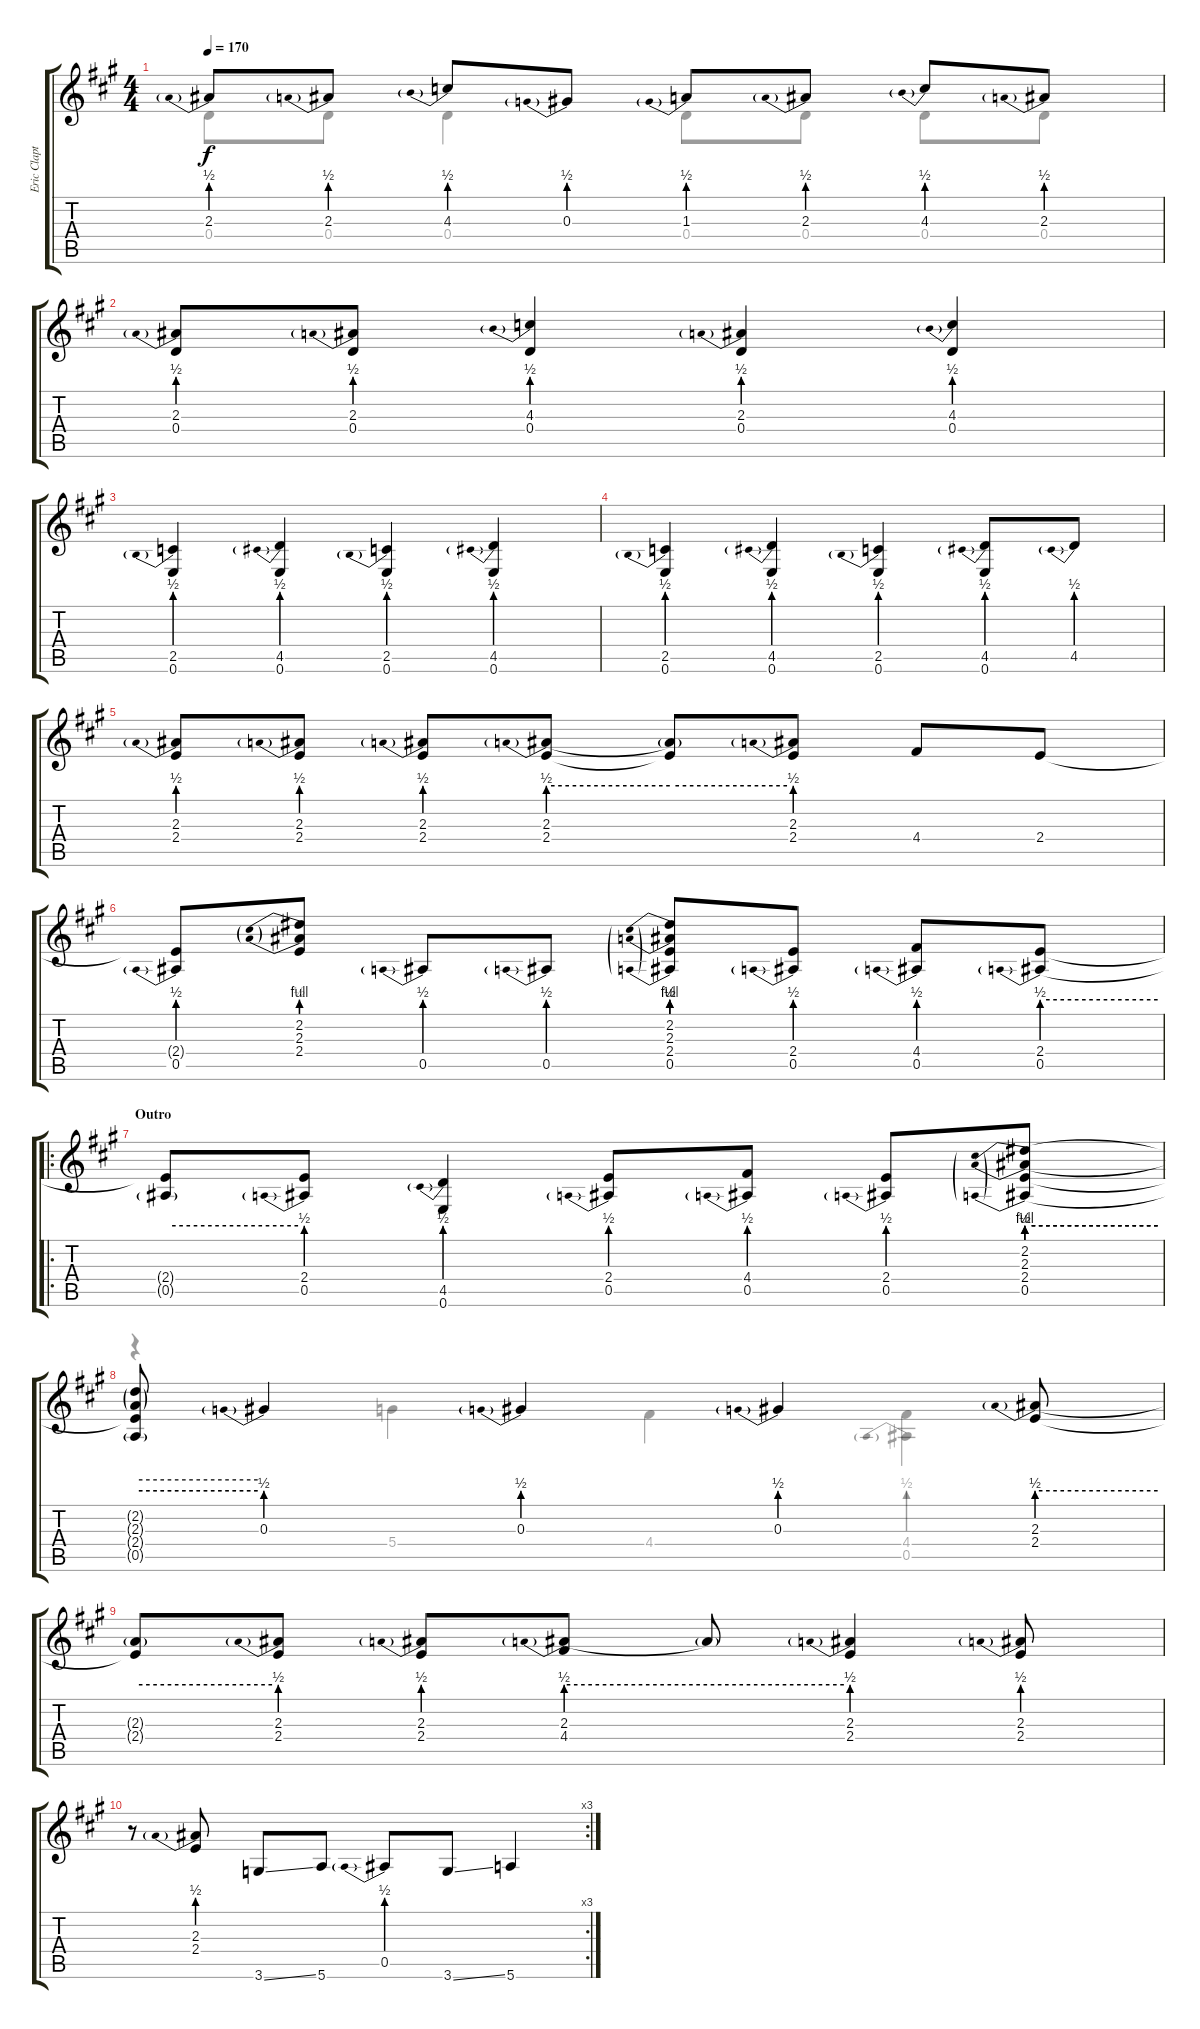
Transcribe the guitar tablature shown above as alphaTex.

\track ("Eric Clapton (clean)" "Eric Clapt") {instrument electricguitarclean}
\staff {score tabs}
\tuning (E4 B3 G3 D3 A2 E2) {hide}
\voice
\ts (4 4)
\tempo 170
\clef g2
\ks a
2.3{be (prebend 0 2 60 2)}.8{dy f} 2.3{be (prebend 0 2 60 2)}.8 4.3{be (prebend 0 2 60 2)}.8 0.3{be (prebend 0 2 60 2)}.8 1.3{be (prebend 0 2 60 2)}.8 2.3{be (prebend 0 2 60 2)}.8 4.3{be (prebend 0 2 60 2)}.8 2.3{be (prebend 0 2 60 2)}.8 |
(2.3{be (prebend 0 2 60 2)} 0.4).8 (2.3{be (prebend 0 2 60 2)} 0.4).8 (4.3{be (prebend 0 2 60 2)} 0.4).4 (2.3{be (prebend 0 2 60 2)} 0.4).4 (4.3{be (prebend 0 2 60 2)} 0.4).4 |
(2.5{be (prebend 0 2 60 2)} 0.6).4 (4.5{be (prebend 0 2 60 2)} 0.6).4 (2.5{be (prebend 0 2 60 2)} 0.6).4 (4.5{be (prebend 0 2 60 2)} 0.6).4 |
(2.5{be (prebend 0 2 60 2)} 0.6).4 (4.5{be (prebend 0 2 60 2)} 0.6).4 (2.5{be (prebend 0 2 60 2)} 0.6).4 (4.5{be (prebend 0 2 60 2)} 0.6).8 4.5{be (prebend 0 2 60 2)}.8 |
(2.3{be (prebend 0 2 60 2)} 2.4).8 (2.3{be (prebend 0 2 60 2)} 2.4).8 (2.3{be (prebend 0 2 60 2)} 2.4).8 (2.3{be (prebend 0 2 60 2)} 2.4).8 (2.3{be (hold 0 2 60 2) t} 2.4{t}).8 (2.3{be (prebend 0 2 60 2)} 2.4).8 4.4.8 2.4.8 |
(2.4{t} 0.5{be (prebend 0 2 60 2)}).8 (2.2{be (prebend 0 4 60 4)} 2.3{be (prebend 0 2 60 2)} 2.4).8 0.5{be (prebend 0 2 60 2)}.8 0.5{be (prebend 0 2 60 2)}.8 (2.2{be (prebend 0 4 60 4)} 2.3{be (prebend 0 2 60 2)} 2.4 0.5{be (prebend 0 2 60 2)}).8 (2.4 0.5{be (prebend 0 2 60 2)}).8 (4.4 0.5{be (prebend 0 2 60 2)}).8 (2.4 0.5{be (prebend 0 2 60 2)}).8 |
\ro
\section ("" "Outro")
(2.4{t} 0.5{be (hold 0 2 60 2) t}).8 (2.4 0.5{be (prebend 0 2 60 2)}).8 (4.5{be (prebend 0 2 60 2)} 0.6).4 (2.4 0.5{be (prebend 0 2 60 2)}).8 (4.4 0.5{be (prebend 0 2 60 2)}).8 (2.4 0.5{be (prebend 0 2 60 2)}).8 (2.2{be (prebend 0 4 60 4)} 2.3{be (prebend 0 2 60 2)} 2.4 0.5{be (prebend 0 2 60 2)}).8 |
(2.2{be (hold 0 4 60 4) t} 2.3{be (hold 0 2 60 2) t} 2.4{t} 0.5{be (hold 0 2 60 2) t}).8 0.3{be (prebend 0 2 60 2)}.4 0.3{be (prebend 0 2 60 2)}.4 0.3{be (prebend 0 2 60 2)}.4 (2.3{be (prebend 0 2 60 2)} 2.4).8 |
(2.3{be (hold 0 2 60 2) t} 2.4{t}).8 (2.3{be (prebend 0 2 60 2)} 2.4).8 (2.3{be (prebend 0 2 60 2)} 2.4).8 (2.3{be (prebend 0 2 60 2)} 4.4).8 2.3{be (hold 0 2 60 2) t}.8 (2.3{be (prebend 0 2 60 2)} 2.4).4 (2.3{be (prebend 0 2 60 2)} 2.4).8 |
\rc 3
r.8 (2.3{be (prebend 0 2 60 2)} 2.4).8 3.6{ss}.8 5.6.8 0.5{be (prebend 0 2 60 2)}.8 3.6{ss}.8 5.6.4
\voice
\clef g2
\ottava regular
\simile none
\ks a
0.4.8{dy f} 0.4.8 0.4.4 0.4.8 0.4.8 0.4.8 0.4.8 |
|
|
|
|
|
|
r.4 5.4.4 4.4.4 (4.4 0.5{be (prebend 0 2 60 2)}).4 |
|
